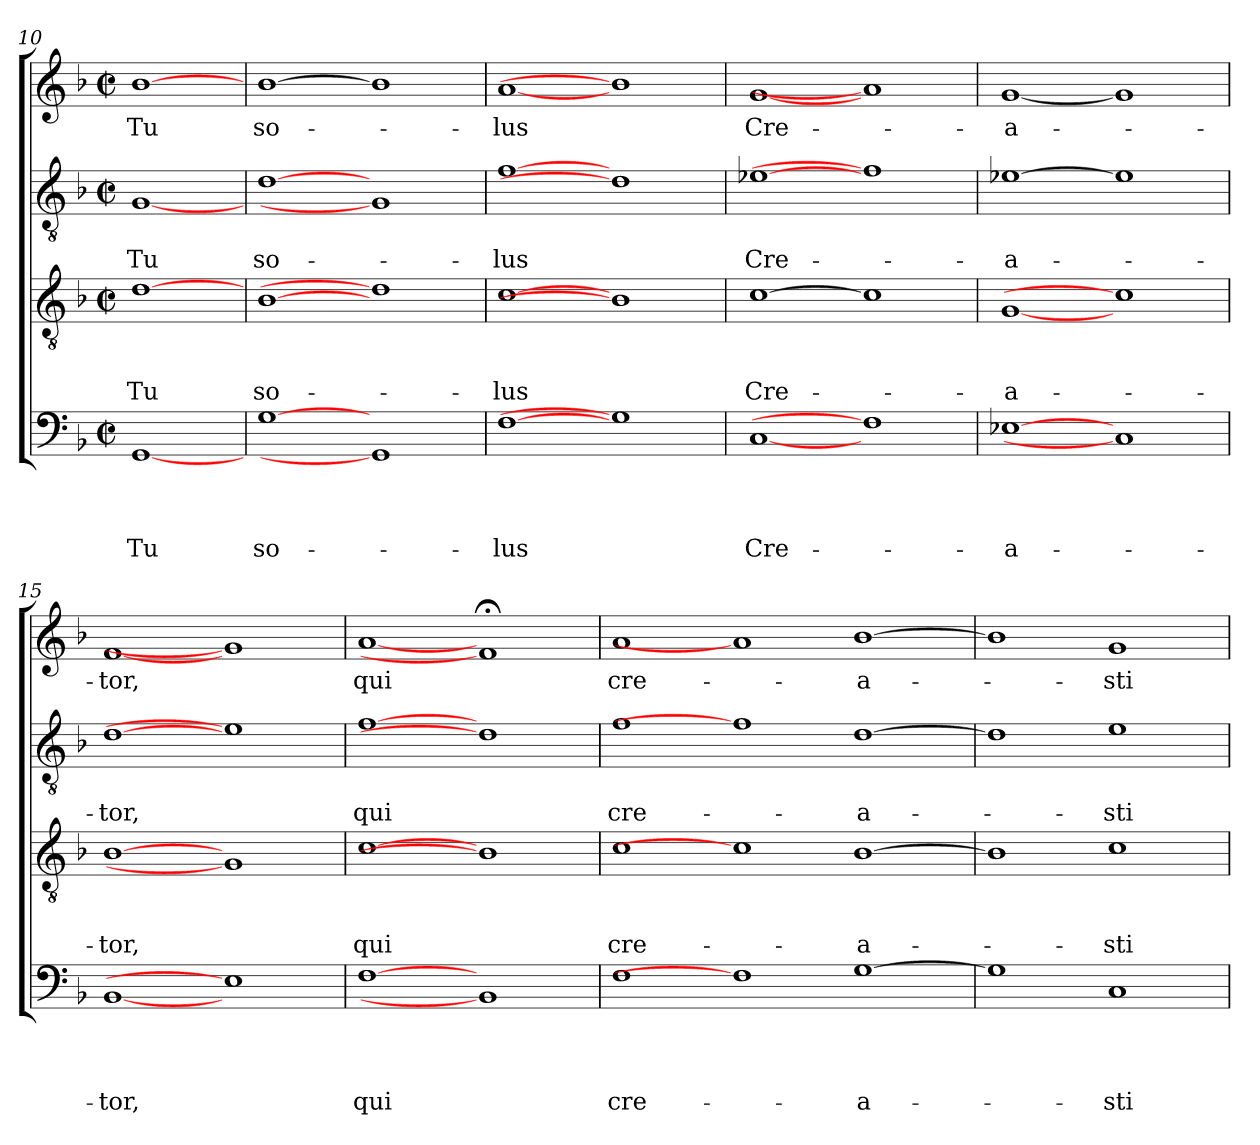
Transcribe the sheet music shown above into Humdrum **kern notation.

**kern	**text	**text	**text	**text	**kern	**text	**text	**text	**kern	**text	**text	**kern	**text
*part4	*part4	*part4	*part4	*part4	*part3	*part3	*part3	*part3	*part2	*part2	*part2	*part1	*part1
*staff4	*staff4	*staff4	*staff4	*staff4	*staff3	*staff3	*staff3	*staff3	*staff2	*staff2	*staff2	*staff1	*staff1
*clefF4	*	*	*	*	*clefGv2	*	*	*	*clefGv2	*	*	*clefG2	*
*k[b-]	*	*	*	*	*k[b-]	*	*	*	*k[b-]	*	*	*k[b-]	*
*F:	*	*	*	*	*F:	*	*	*	*F:	*	*	*F:	*
*M2/2	*	*	*	*	*M2/2	*	*	*	*M2/2	*	*	*M2/2	*
*met(c|)	*	*	*	*	*met(c|)	*	*	*	*met(c|)	*	*	*met(c|)	*
=10	=10	=10	=10	=10	=10	=10	=10	=10	=10	=10	=10	=10	=10
[1GG	.	.	.	Tu	[1d	.	.	Tu	[1G	.	Tu	[1b-	Tu
!!LO:LB:g=z
=11	=11	=11	=11	=11	=11	=11	=11	=11	=11	=11	=11	=11	=11
[1G	.	.	.	so-	[1B-	.	.	so-	[1d	.	so-	[1b-	so-
1GG]	.	.	.	.	1d]	.	.	.	1G]	.	.	1b-]	.
=12	=12	=12	=12	=12	=12	=12	=12	=12	=12	=12	=12	=12	=12
[1F	.	.	.	-lus	[1c	.	.	-lus	[1f	.	-lus	[1a	-lus
1G]	.	.	.	.	1B-]	.	.	.	1d]	.	.	1b-]	.
=13	=13	=13	=13	=13	=13	=13	=13	=13	=13	=13	=13	=13	=13
[1C	.	.	.	Cre-	[1c	.	.	Cre-	[1e-X	.	Cre-	[1g	Cre-
1F]	.	.	.	.	1c]	.	.	.	1f]	.	.	1a]	.
=14	=14	=14	=14	=14	=14	=14	=14	=14	=14	=14	=14	=14	=14
[1E-X	.	.	.	-a-	[1G	.	.	-a-	[1e-	.	-a-	[1g	-a-
1C]	.	.	.	.	1c]	.	.	.	1e-]	.	.	1g]	.
=15	=15	=15	=15	=15	=15	=15	=15	=15	=15	=15	=15	=15	=15
[1BB-	.	.	.	-tor,	[1B-	.	.	-tor,	[1d	.	-tor,	[1f	-tor,
1E-]	.	.	.	.	1G]	.	.	.	1e-]	.	.	1g]	.
=16	=16	=16	=16	=16	=16	=16	=16	=16	=16	=16	=16	=16	=16
[1F	.	.	.	qui	[1c	.	.	qui	[1f	.	qui	[1a	qui
1BB-]	.	.	.	.	1B-]	.	.	.	1d]	.	.	1f;<]	.
=17	=17	=17	=17	=17	=17	=17	=17	=17	=17	=17	=17	=17	=17
1F	.	.	.	cre-	1c	.	.	cre-	1f	.	cre-	1a	cre-
1F]	.	.	.	.	1c]	.	.	.	1f]	.	.	1a]	.
[1G	.	.	.	-a-	[1B-	.	.	-a-	[1d	.	-a-	[1b-	-a-
=18	=18	=18	=18	=18	=18	=18	=18	=18	=18	=18	=18	=18	=18
1G]	.	.	.	.	1B-]	.	.	.	1d]	.	.	1b-]	.
1C	.	.	.	-sti	1c	.	.	-sti	1e	.	-sti	1g	-sti
=	=	=	=	=	=	=	=	=	=	=	=	=	=
*-	*-	*-	*-	*-	*-	*-	*-	*-	*-	*-	*-	*-	*-
